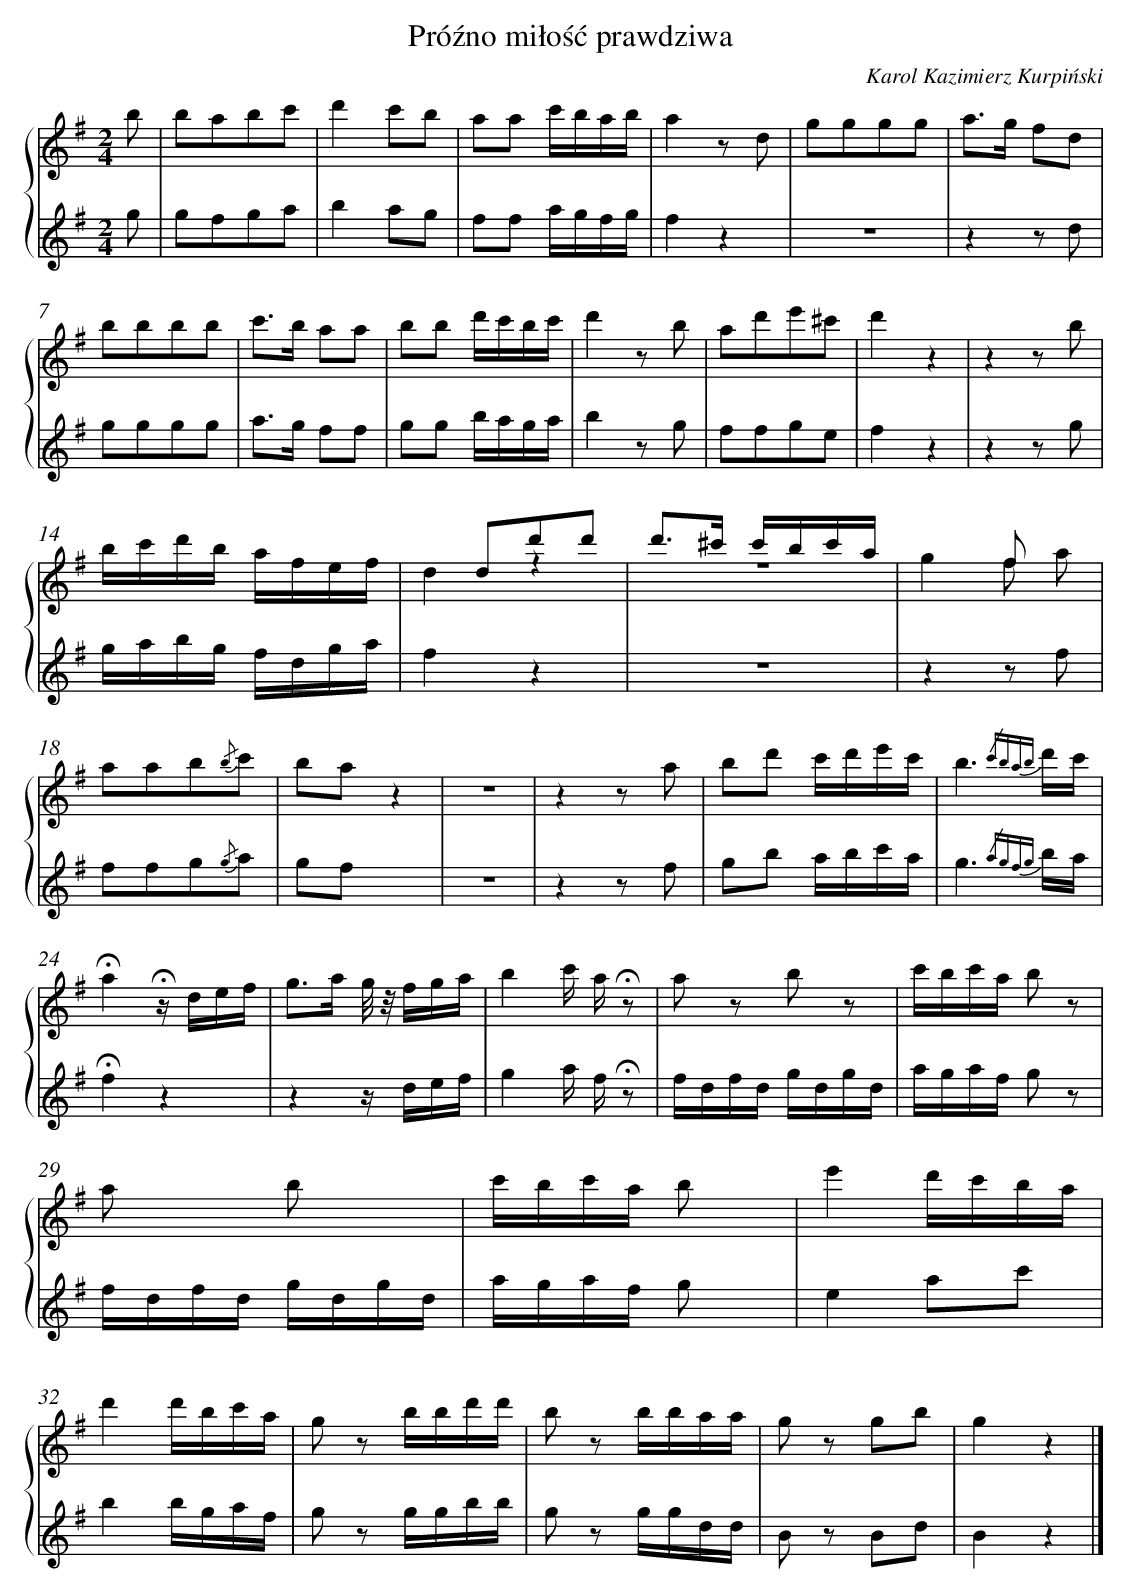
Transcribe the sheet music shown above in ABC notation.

X:1
T: Próźno miłość prawdziwa
C: Karol Kazimierz Kurpiński
L: 1/8
M: 2/4
%%staves {1 2}
V: 1 clef=treble
V: 2 clef=treble
K: G
[V:1] b [I:setbarnb 1]|
[V:2] g |
[V:1] babc' |
[V:2] gfga |
[V:1] d'2c'b |
[V:2] b2ag |
[V:1] aa c'/b/a/b/ |
[V:2] ff a/g/f/g/ |
[V:1] a2z d |
[V:2] f2z2 |
[V:1] gggg |
[V:2] z4 |
[V:1] a>g fd |
[V:2] z2z d |
[V:1] bbbb |
[V:2] gggg |
[V:1] c'>b aa |
[V:2] a>g ff |
[V:1] bb d'/c'/b/c'/ |
[V:2] gg b/a/g/a/ |
[V:1] d'2z b |
[V:2] b2z g |
[V:1] ad'e'^c' |
[V:2] ffge |
[V:1] d'2z2 |
[V:2] f2z2 |
[V:1] z2z b |
[V:2] z2z g |
[V:1] b/c'/d'/b/ a/f/e/f/ |
[V:2] g/a/b/g/ f/d/g/a/ |
[V:1] x dd'd' & d2z2 |
[V:2] f2z2 |
[V:1] d'>^c' c'/b/c'/a/ & z4 |
[V:2] z4 |
[V:1] x2f x & g2f a |
[V:2] z2z f |
[V:1] aab{/b}c' |
[V:2] ffg{/g}a |
[V:1] baz2 |
[V:2] gfx2 |
[V:1] z4 |
[V:2] z4 |
[V:1] z2z a |
[V:2] z2z f |
[V:1] bd' c'/d'/e'/c'/ |
[V:2] gb a/b/c'/a/ |
[V:1] b3{/c'bab} d'/c'/ |
[V:2] g3{/agfg} b/a/ |
[V:1] !fermata!a2!fermata!z/ d/e/f/ |
[V:2] !fermata!f2z2 |
[V:1] g>a g// z// f/g/a/ |
[V:2] z2z/ d/e/f/ |
[V:1] b2c'/ a/ !fermata!z |
[V:2] g2a/ f/ !fermata!z |
[V:1] a z b z |
[V:2] f/d/f/d/ g/d/g/d/ |
[V:1] c'/b/c'/a/ b z |
[V:2] a/g/a/f/ g z |
[V:1] a x b x |
[V:2] f/d/f/d/ g/d/g/d/ |
[V:1] c'/b/c'/a/ b x |
[V:2] a/g/a/f/ g x |
[V:1] e'2d'/c'/b/a/ |
[V:2] e2ac' |
[V:1] d'2d'/b/c'/a/ |
[V:2] b2b/g/a/f/ |
[V:1] g z b/b/d'/d'/ |
[V:2] g z g/g/b/b/ |
[V:1] b z b/b/a/a/ |
[V:2] g z g/g/d/d/ |
[V:1] g z gb |
[V:2] B z Bd |
[V:1] g2z2 |]
[V:2] B2z2 |]
